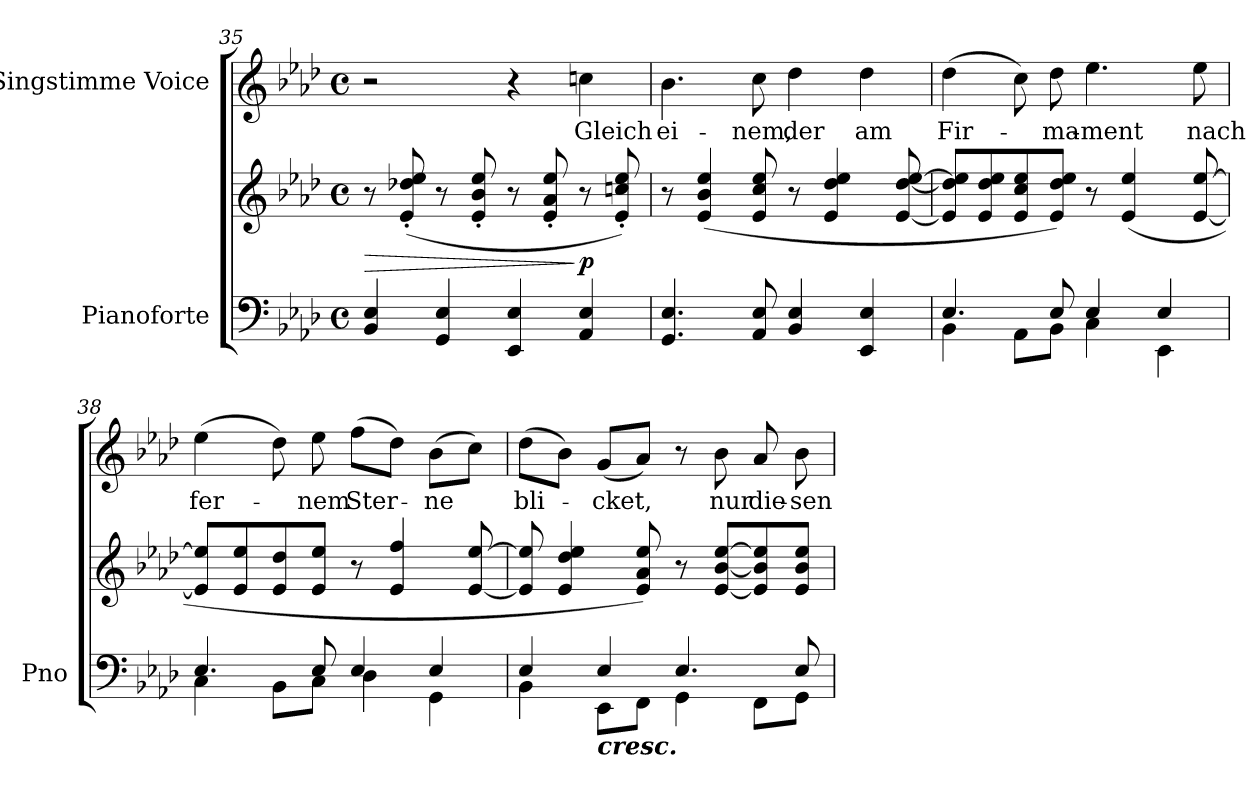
**kern	**kern	**dynam	**kern	**text
*part2	*part2	*part2	*part1	*part1
*staff3	*staff2	*staff2/3	*staff1	*staff1
*I"Pianoforte	*	*	*I"Singstimme Voice	*
*I'Pno	*	*	*	*
!!LO:LB:g=z
*clefF4	*clefG2	*	*clefG2	*
*k[b-e-a-d-]	*k[b-e-a-d-]	*	*k[b-e-a-d-]	*
*M4/4	*M4/4	*	*M4/4	*
*met(c)	*met(c)	*	*met(c)	*
=35	=35	=35	=35	=35
!	!	!LO:HP:b	!	!
4BB-/ 4E-/	8r	>	2r	.
.	(>8e-/'> 8dd-X/'> 8ee-/'>	.	.	.
4GG/ 4E-/	8r	.	.	.
.	8e-/'> 8b-/'> 8ee-/'>	.	.	.
4EE-/ 4E-/	8r	.	4r	.
.	8e-/'> 8a-/'> 8ee-/'>	.	.	.
!	!	!LO:DY:n=1:b	!	!LO:LY:b
4AA-/ 4E-/	8r	] p	4ccn\	Gleich
.	8e-/'> 8ccn/'> 8ee-/'>)	.	.	.
!!LO:LB:g=z
=36	=36	=36	=36	=36
!	!	!	!	!LO:LY:b
4.GG/ 4.E-/	8r	.	4.b-\	ei-
.	(4e-/ 4b-/ 4ee-/	.	.	.
!	!	!	!	!LO:LY:b
8AA-/ 8E-/	8e-/ 8cc/ 8ee-/	.	8cc\	-nem,
!	!	!	!	!LO:LY:b
4BB-/ 4E-/	8r	.	4dd-\	der
.	4e-/ 4dd-/ 4ee-/	.	.	.
!	!	!	!	!LO:LY:b
4EE-/ 4E-/	.	.	4dd-\	am
.	[8e-/ [>8dd-/ [8ee-/	.	.	.
=37	=37	=37	=37	=37
*^	*	*	*	*
!	!	!	!	!	!LO:LY:b
4.E-/	4BB-\	8e-/] 8dd-/] 8ee-/]L	.	(4dd-\	Fir-
.	.	8e-/ 8dd-/ 8ee-/	.	.	.
.	8AA-\L	8e-/ 8cc/ 8ee-/	.	8cc\)	.
!	!	!	!	!	!LO:LY:b
8E-/	8BB-\J	8e-/ 8dd-/ 8ee-/J)	.	8dd-\	-ma-
!	!	!	!	!	!LO:LY:b
4E-/	4C\	8r	.	4.ee-\	-ment
.	.	(4e-/ 4ee-/	.	.	.
4E-/	4EE-\	.	.	.	.
!	!	!	!	!	!LO:LY:b
.	.	[8e-/ [8ee-/	.	8ee-\	nach
=38	=38	=38	=38	=38	=38
!	!	!	!	!	!LO:LY:b
4.E-/	4C\	8e-/] 8ee-/]L	.	(4ee-\	fer-
.	.	8e-/ 8ee-/	.	.	.
.	8BB-\L	8e-/ 8dd-/	.	8dd-\)	.
!	!	!	!	!	!LO:LY:b
8E-/	8C\J	8e-/ 8ee-/J	.	8ee-\	-nem
!	!	!	!	!	!LO:LY:b
4E-/	4D-\	8r	.	(8ff\L	Ster-
.	.	4e-/ 4ff/	.	8dd-\J)	.
!	!	!	!	!	!LO:LY:b
4E-/	4GG\	.	.	(8b-\L	-ne
.	.	[8e-/ [8ee-/	.	8cc\J)	.
!!LO:LB:g=z
=39	=39	=39	=39	=39	=39
!	!	!	!	!	!LO:LY:b
4E-/	4BB-\	8e-/] 8ee-/]	.	(8dd-\L	bli-
.	.	4e-/ 4dd-/ 4ee-/	.	8b-\J)	.
!LO:TX:b:Bi:t=cresc.	!	!	!	!	!
!	!	!	!	!	!LO:LY:b
4E-/	8EE-\L	.	.	(8g/L	-cket,
.	8FF\J	8e-/ 8a-/ 8ee-/)	.	8a-/J)	.
4.E-/	4GG\	8r	.	8r	.
!	!	!	!	!	!LO:LY:b
.	.	[8e-/ [<8b-/ [8ee-/L	.	8b-\	nur
!	!	!	!	!	!LO:LY:b
.	8FF\L	8e-/] 8b-/] 8ee-/]	.	8a-/	die-
!	!	!	!	!	!LO:LY:b
8E-/	8GG\J	8e-/ 8b-/ 8ee-/J	.	8b-\	-sen
*v	*v	*	*	*	*
=	=	=	=	=
*-	*-	*-	*-	*-
